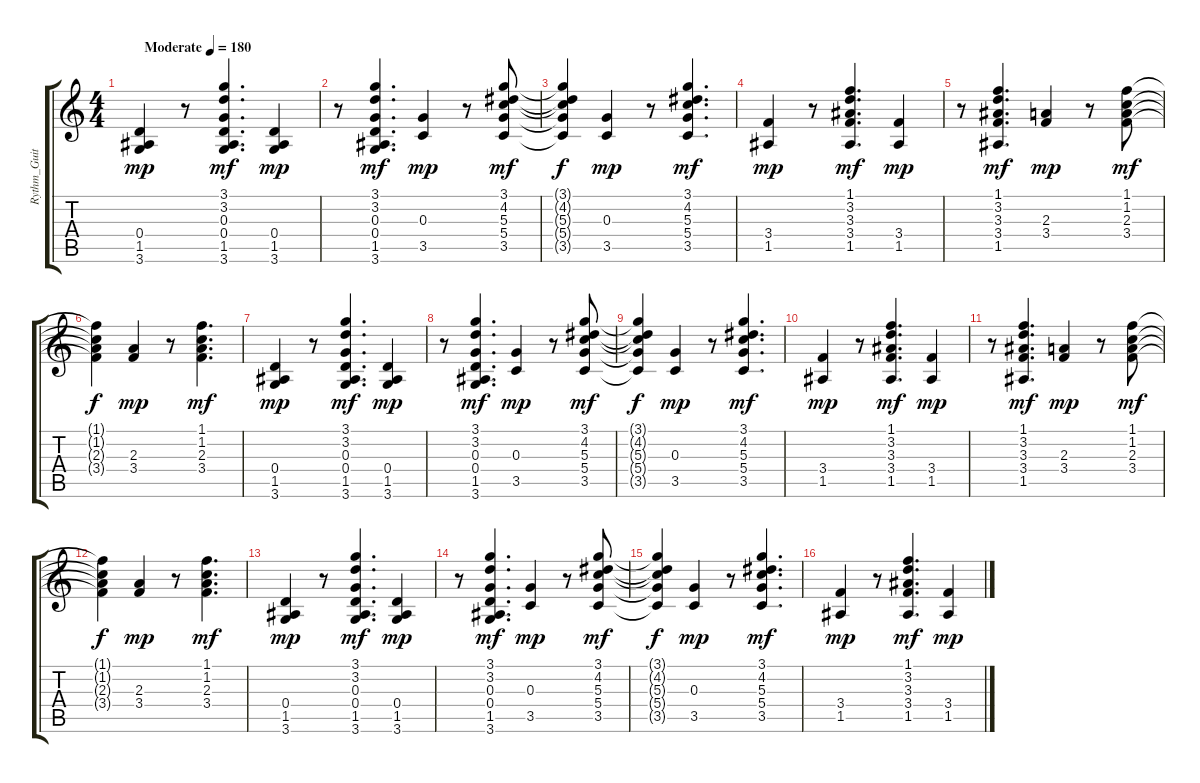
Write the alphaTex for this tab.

\track ("Rythm_Guitar" "Rythm_Guit") {instrument electricguitarclean}
\staff {score tabs}
\tuning (E4 B3 G3 D3 A2 E2) {hide}
\ts (4 4)
\tempo (180 "Moderate")
\clef g2
\ks c
(0.4 1.5 3.6).4{dy mp instrument electricguitarclean} r.8 (3.1 3.2 0.3 0.4 1.5 3.6).4{d dy mf} (0.4 1.5 3.6).4{dy mp} |
r.8 (3.1 3.2 0.3 0.4 1.5 3.6).4{d dy mf} (0.3 3.5).4{dy mp} r.8 (3.1 4.2 5.3 5.4 3.5).8{dy mf} |
(3.1{t} 4.2{t} 5.3{t} 5.4{t} 3.5{t}).4{dy f} (0.3 3.5).4{dy mp} r.8 (3.1 4.2 5.3 5.4 3.5).4{d dy mf} |
(3.4 1.5).4{dy mp} r.8 (1.1 3.2 3.3 3.4 1.5).4{d dy mf} (3.4 1.5).4{dy mp} |
r.8 (1.1 3.2 3.3 3.4 1.5).4{d dy mf} (2.3 3.4).4{dy mp} r.8 (1.1 1.2 2.3 3.4).8{dy mf} |
(1.1{t} 1.2{t} 2.3{t} 3.4{t}).4{dy f} (2.3 3.4).4{dy mp} r.8 (1.1 1.2 2.3 3.4).4{d dy mf} |
(0.4 1.5 3.6).4{dy mp} r.8 (3.1 3.2 0.3 0.4 1.5 3.6).4{d dy mf} (0.4 1.5 3.6).4{dy mp} |
r.8 (3.1 3.2 0.3 0.4 1.5 3.6).4{d dy mf} (0.3 3.5).4{dy mp} r.8 (3.1 4.2 5.3 5.4 3.5).8{dy mf} |
(3.1{t} 4.2{t} 5.3{t} 5.4{t} 3.5{t}).4{dy f} (0.3 3.5).4{dy mp} r.8 (3.1 4.2 5.3 5.4 3.5).4{d dy mf} |
(3.4 1.5).4{dy mp} r.8 (1.1 3.2 3.3 3.4 1.5).4{d dy mf} (3.4 1.5).4{dy mp} |
r.8 (1.1 3.2 3.3 3.4 1.5).4{d dy mf} (2.3 3.4).4{dy mp} r.8 (1.1 1.2 2.3 3.4).8{dy mf} |
(1.1{t} 1.2{t} 2.3{t} 3.4{t}).4{dy f} (2.3 3.4).4{dy mp} r.8 (1.1 1.2 2.3 3.4).4{d dy mf} |
(0.4 1.5 3.6).4{dy mp} r.8 (3.1 3.2 0.3 0.4 1.5 3.6).4{d dy mf} (0.4 1.5 3.6).4{dy mp} |
r.8 (3.1 3.2 0.3 0.4 1.5 3.6).4{d dy mf} (0.3 3.5).4{dy mp} r.8 (3.1 4.2 5.3 5.4 3.5).8{dy mf} |
(3.1{t} 4.2{t} 5.3{t} 5.4{t} 3.5{t}).4{dy f} (0.3 3.5).4{dy mp} r.8 (3.1 4.2 5.3 5.4 3.5).4{d dy mf} |
(3.4 1.5).4{dy mp} r.8 (1.1 3.2 3.3 3.4 1.5).4{d dy mf} (3.4 1.5).4{dy mp}
